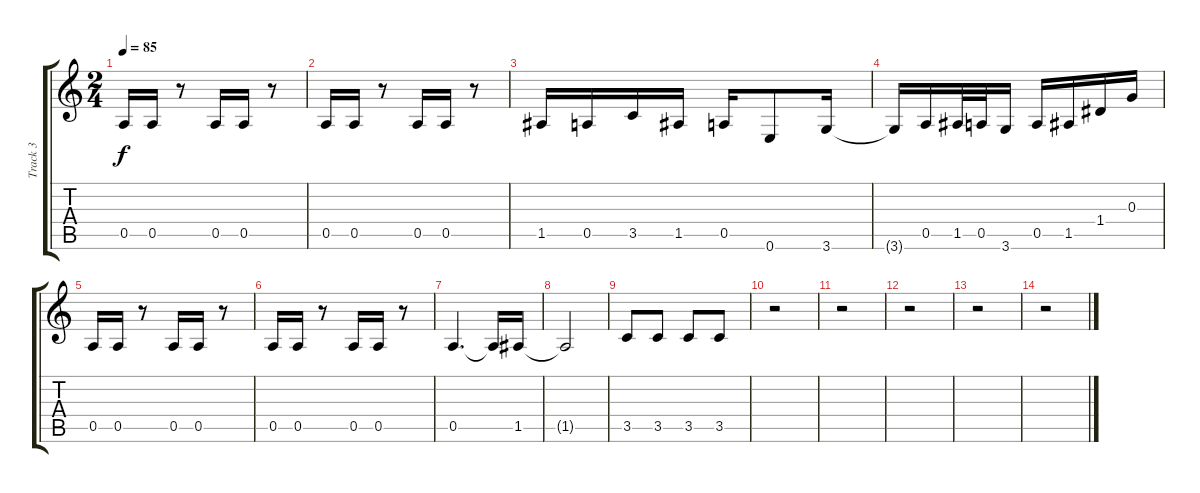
\track ("Track 3" "Track 3") {instrument distortionguitar}
\staff {score tabs}
\tuning (E4 B3 G3 D3 A2 E2) {hide}
\ts (2 4)
\tempo 85
\clef g2
\ks c
0.5.16{dy f} 0.5.16 r.8 0.5.16 0.5.16 r.8 |
0.5.16 0.5.16 r.8 0.5.16 0.5.16 r.8 |
1.5.16 0.5.16 3.5.16 1.5.16 0.5.16 0.6.8 3.6.16 |
3.6{t}.16 0.5.16 1.5.32 0.5.32 3.6.16 0.5.16 1.5.16 1.4.16 0.3.16 |
0.5.16 0.5.16 r.8 0.5.16 0.5.16 r.8 |
0.5.16 0.5.16 r.8 0.5.16 0.5.16 r.8 |
0.5.4{d} 0.5{t}.16 1.5.16 |
1.5{t}.2 |
3.5.8 3.5.8 3.5.8 3.5.8 |
r.2 |
r.2 |
r.2 |
r.2 |
r.2
